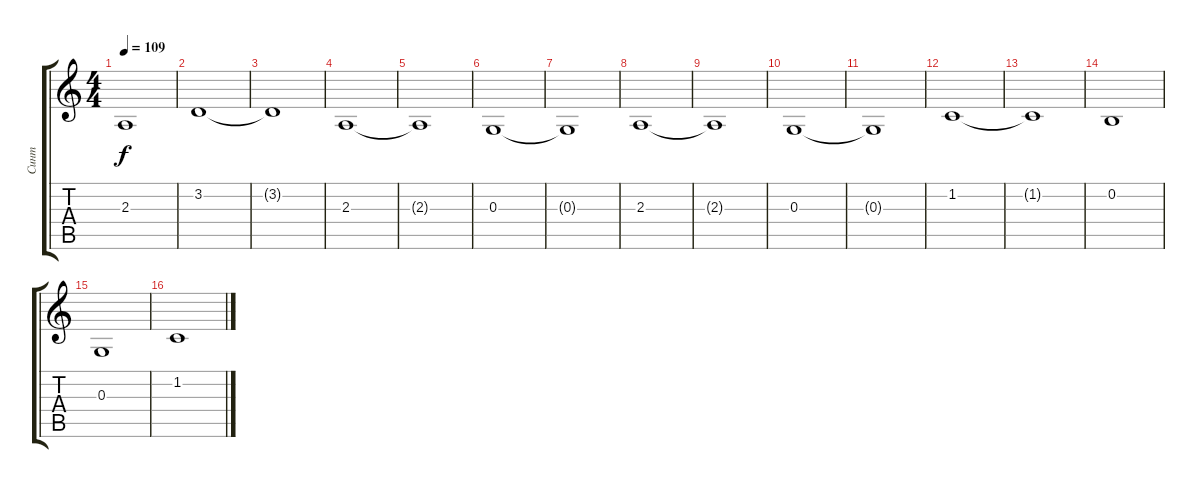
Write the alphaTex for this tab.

\track ("Синт" "Синт") {instrument pad2warm}
\staff {score tabs}
\tuning (E4 B3 G3 D3 A2 E2) {hide}
\ts (4 4)
\tempo 109
\clef g2
\ks c
2.3{t}.1{dy f} |
3.2.1 |
3.2{t}.1 |
2.3.1 |
2.3{t}.1 |
0.3.1 |
0.3{t}.1 |
2.3.1 |
2.3{t}.1 |
0.3.1 |
0.3{t}.1 |
1.2.1 |
1.2{t}.1 |
0.2.1 |
0.3.1 |
1.2.1
